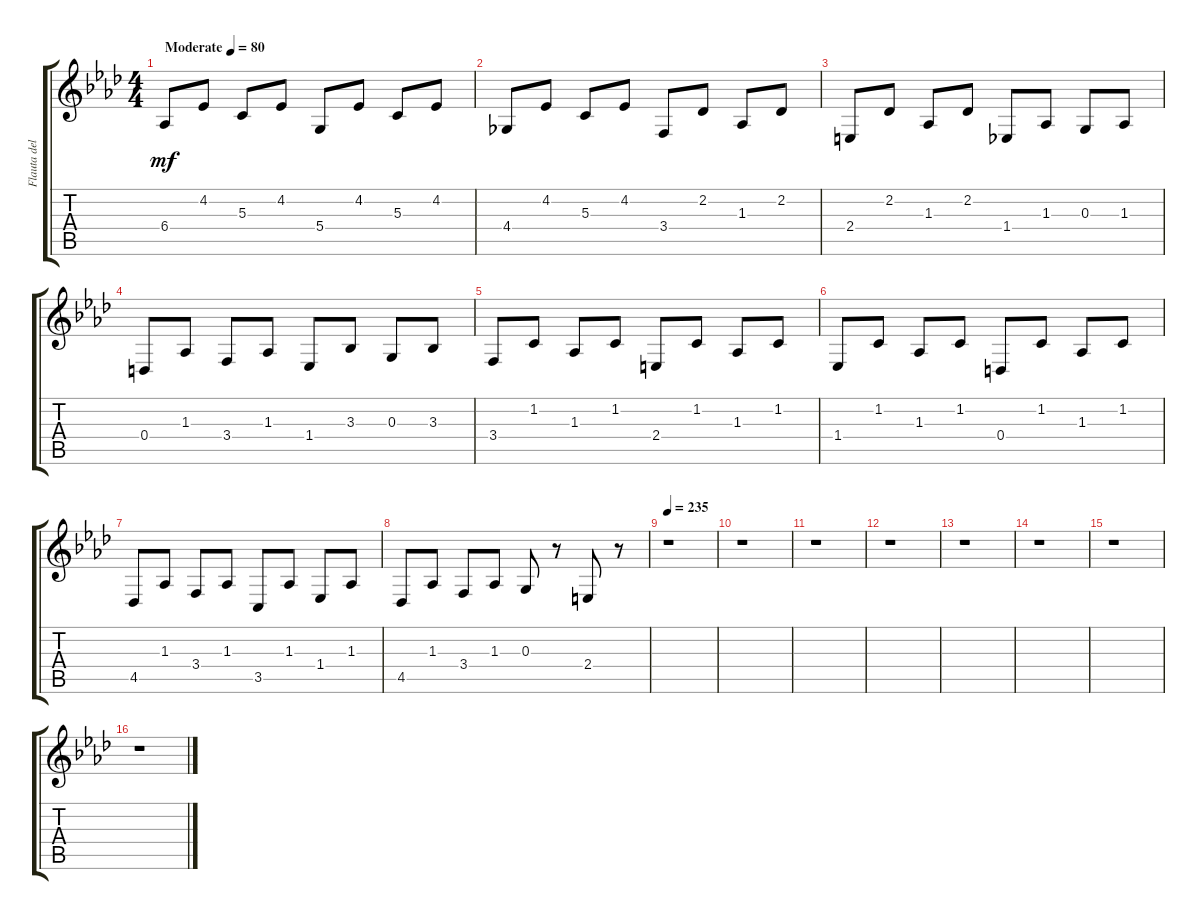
\track ("Flauta del pan" "Flauta del") {instrument panflute}
\staff {score tabs}
\tuning (E4 B3 G3 D3 A2 E2) {hide}
\ts (4 4)
\tempo (80 "Moderate")
\clef g2
\ks ab
6.4.8{dy mf instrument panflute} 4.2.8 5.3.8 4.2.8 5.4.8 4.2.8 5.3.8 4.2.8 |
4.4.8 4.2.8 5.3.8 4.2.8 3.4.8 2.2.8 1.3.8 2.2.8 |
2.4.8 2.2.8 1.3.8 2.2.8 1.4.8 1.3.8 0.3.8 1.3.8 |
0.4.8 1.3.8 3.4.8 1.3.8 1.4.8 3.3.8 0.3.8 3.3.8 |
3.4.8 1.2.8 1.3.8 1.2.8 2.4.8 1.2.8 1.3.8 1.2.8 |
1.4.8 1.2.8 1.3.8 1.2.8 0.4.8 1.2.8 1.3.8 1.2.8 |
4.5.8 1.3.8 3.4.8 1.3.8 3.5.8 1.3.8 1.4.8 1.3.8 |
4.5.8 1.3.8 3.4.8 1.3.8 0.3.8 r.8 2.4.8 r.8 |
\tempo 235
r.1 |
r.1 |
r.1 |
r.1 |
r.1 |
r.1 |
r.1 |
r.1
